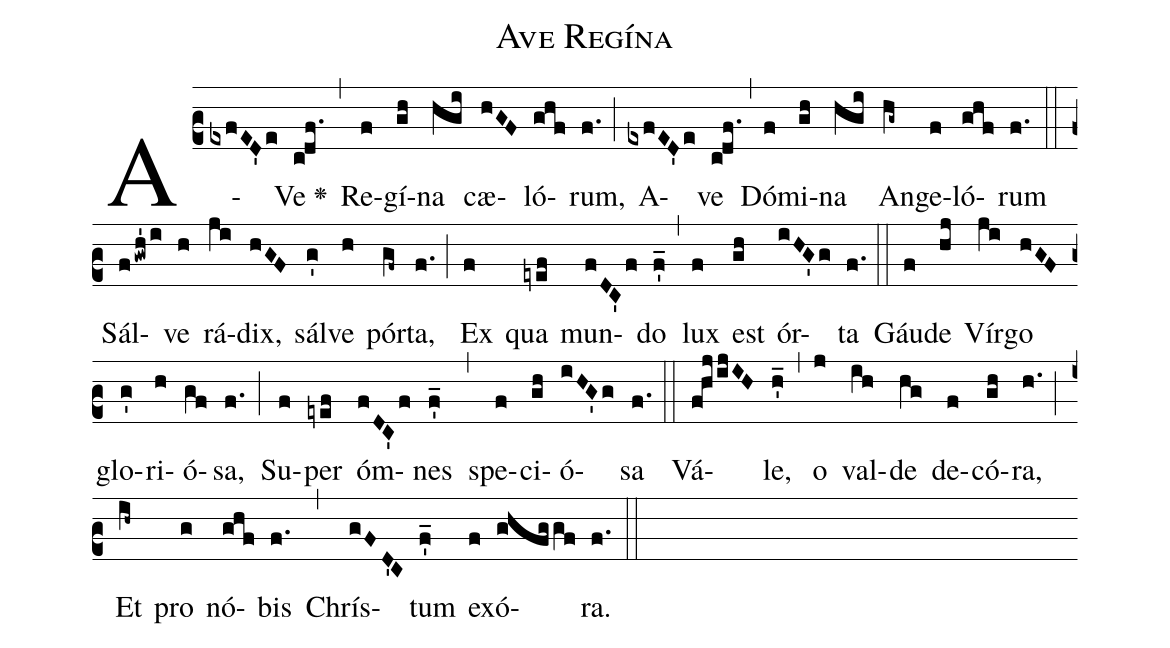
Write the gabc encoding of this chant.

name: Ave Regína;
%%
A(c2exfED'e)Ve <v>\greheightstar</v>(cdf.) (,) Re(f)gí(gh)na(hgi) cæ(hGF)ló(ghf)rum,(f.) (;) A(exfED'e)ve(cdf.) (,) Dó(f)mi(gh)na(hgi) An(hg~)ge(f)ló(ghf)rum(f.) (::) Sál(fgwh'i)ve(h) rá(ji)dix,(hGF) sál(g')ve(h) pór(gf~)ta,(f.) (;) Ex(f) qua(eyef) mun(fDC'f)do(f'_) (,) lux(f) est(gh) ór(iHG'g)ta(f.) (::) Gáu(f)de(hj) Vír(ji)go(hGF) glo(g')ri(h)ó(gf)sa,(f.) (;) Su(f)per(eyef) óm(fDC'f)nes(f'_) (,) spe(f)ci(gh)ó(iHG'g)sa(f.) (::) Vá(fhjijIH)le,(h'_) (,) o(j) val(ih)de(hg) de(f)có(gh)ra,(h.) (;) Et(ih~) pro(g) nó(ghf)bis(f.) (,) Chrís(gFD'C)tum(f'_) ex(f)ó(ghfggf)ra.(f.) (::)
